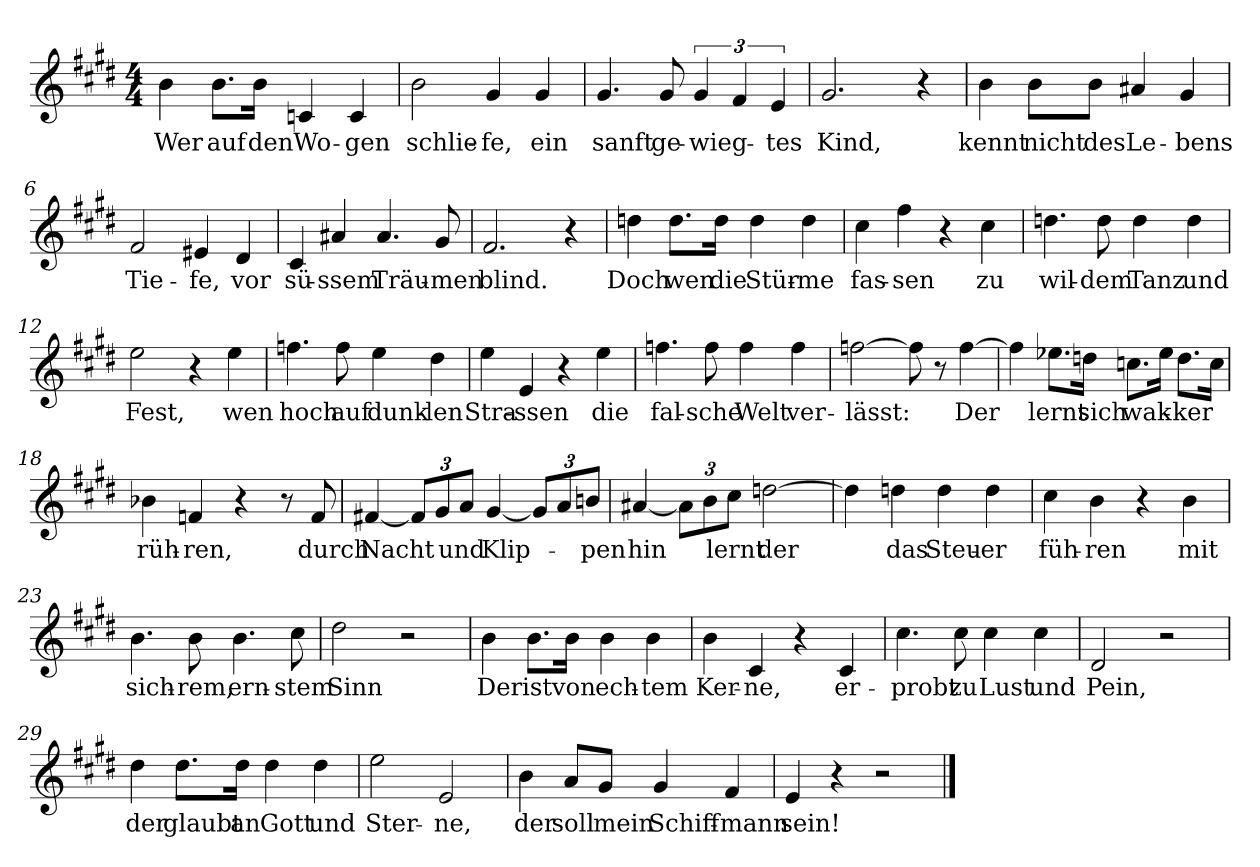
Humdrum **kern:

**kern	**text
*part1	*part1
*staff1	*staff1
*clefG2	*
*k[f#c#g#d#]	*
*M4/4	*
=1	=1
!	!LO:LY:b
4b\	Wer
!	!LO:LY:b
8.b\L	auf
!	!LO:LY:b
16b\Jk	den
!	!LO:LY:b
4cn/	Wo-
!	!LO:LY:b
4c/	-gen
=2	=2
!	!LO:LY:b
2b\	schlie-
!	!LO:LY:b
4g#/	-fe,
!	!LO:LY:b
4g#/	ein
=3	=3
!	!LO:LY:b
4.g#/	sanft
!	!LO:LY:b
8g#/	ge-
!	!LO:LY:b
6g#/	-wieg-
6f#/	.
!	!LO:LY:b
6e/	-tes
=4	=4
!	!LO:LY:b
2.g#/	Kind,
4r	.
=5	=5
!	!LO:LY:b
4b\	kennt
!	!LO:LY:b
8b\L	nicht
!	!LO:LY:b
8b\J	des
!	!LO:LY:b
4a#X/	Le-
!	!LO:LY:b
4g#/	-bens
=6	=6
!	!LO:LY:b
2f#/	Tie-
!	!LO:LY:b
4e#X/	-fe,
!	!LO:LY:b
4d#/	vor
!!LO:LB:g=z
=7	=7
!	!LO:LY:b
4c#/	sü-
!	!LO:LY:b
4a#X/	-ssem
!	!LO:LY:b
4.a#/	Träu-
!	!LO:LY:b
8g#/	-men
=8	=8
!	!LO:LY:b
2.f#/	blind.
4r	.
=9	=9
!	!LO:LY:b
4ddn\	Doch
!	!LO:LY:b
8.dd\L	wen
!	!LO:LY:b
16dd\Jk	die
!	!LO:LY:b
4dd\	Stür-
!	!LO:LY:b
4dd\	-me
=10	=10
!	!LO:LY:b
4cc#\	fas-
!	!LO:LY:b
4ff#\	-sen
4r	.
!	!LO:LY:b
4cc#\	zu
=11	=11
!	!LO:LY:b
4.ddn\	wil-
!	!LO:LY:b
8dd\	-dem
!	!LO:LY:b
4dd\	Tanz
!	!LO:LY:b
4dd\	und
=12	=12
!	!LO:LY:b
2ee\	Fest,
4r	.
!	!LO:LY:b
4ee\	wen
=13	=13
!	!LO:LY:b
4.ffn\	hoch
!	!LO:LY:b
8ff\	auf
!	!LO:LY:b
4ee\	dunk-
!	!LO:LY:b
4dd#\	len
!!LO:LB:g=z
=14	=14
!	!LO:LY:b
4ee\	Stra-
!	!LO:LY:b
4e/	-ssen
4r	.
!	!LO:LY:b
4ee\	die
=15	=15
!	!LO:LY:b
4.ffn\	fal-
!	!LO:LY:b
8ff\	-sche
!	!LO:LY:b
4ff\	Welt
!	!LO:LY:b
4ff\	ver-
=16	=16
!	!LO:LY:b
[2ffn\	-lässt:
8ff\]	.
8r	.
!	!LO:LY:b
[4ff\	Der
=17	=17
4ff\]	.
!	!LO:LY:b
8.ee-X\L	lernt
!	!LO:LY:b
16ddn\Jk	sich
!	!LO:LY:b
8.ccn\L	wak-
16ee-\Jk	.
!	!LO:LY:b
8.dd\L	-ker
16cc\Jk	.
=18	=18
!	!LO:LY:b
4b-X\	rüh-
!	!LO:LY:b
4fn/	-ren,
4r	.
8r	.
!	!LO:LY:b
8f/	durch
=19	=19
!	!LO:LY:b
[4f#X/	Nacht
12f#/L]	.
12g#/	.
!	!LO:LY:b
12a/J	und
!	!LO:LY:b
[4g#/	Klip-
12g#/L]	.
12a/	.
!	!LO:LY:b
12bn/J	-pen
!!LO:LB:g=z
=20	=20
!	!LO:LY:b
[4a#X/	hin
12a#\L]	.
12b\	.
!	!LO:LY:b
12cc#\J	lernt
!	!LO:LY:b
[2ddn\	der
=21	=21
4dd\]	.
!	!LO:LY:b
4ddn\	das
!	!LO:LY:b
4dd\	Steu-
!	!LO:LY:b
4dd\	-er
=22	=22
!	!LO:LY:b
4cc#\	füh-
!	!LO:LY:b
4b\	-ren
4r	.
!	!LO:LY:b
4b\	mit
=23	=23
!	!LO:LY:b
4.b\	sich-
!	!LO:LY:b
8b\	-rem,
!	!LO:LY:b
4.b\	ern-
!	!LO:LY:b
8cc#\	-stem
=24	=24
!	!LO:LY:b
2dd#\	Sinn
2r	.
=25	=25
!	!LO:LY:b
4b\	Der
!	!LO:LY:b
8.b\L	ist
!	!LO:LY:b
16b\Jk	von
!	!LO:LY:b
4b\	ech-
!	!LO:LY:b
4b\	-tem
=26	=26
!	!LO:LY:b
4b\	Ker-
!	!LO:LY:b
4c#/	-ne,
4r	.
!	!LO:LY:b
4c#/	er-
!!LO:LB:g=z
=27	=27
!	!LO:LY:b
4.cc#\	-probt
!	!LO:LY:b
8cc#\	zu
!	!LO:LY:b
4cc#\	Lust
!	!LO:LY:b
4cc#\	und
=28	=28
!	!LO:LY:b
2d#/	Pein,
2r	.
=29	=29
!	!LO:LY:b
4dd#\	der
!	!LO:LY:b
8.dd#\L	glaubt
!	!LO:LY:b
16dd#\Jk	an
!	!LO:LY:b
4dd#\	Gott
!	!LO:LY:b
4dd#\	und
=30	=30
!	!LO:LY:b
2ee\	Ster-
!	!LO:LY:b
2e/	-ne,
=31	=31
!	!LO:LY:b
4b\	der
!	!LO:LY:b
8a/L	soll
!	!LO:LY:b
8g#/J	mein
!	!LO:LY:b
4g#/	Schiff-
!	!LO:LY:b
4f#/	-mann
=32	=32
!	!LO:LY:b
4e/	sein!
4r	.
2r	.
==	==
*-	*-
